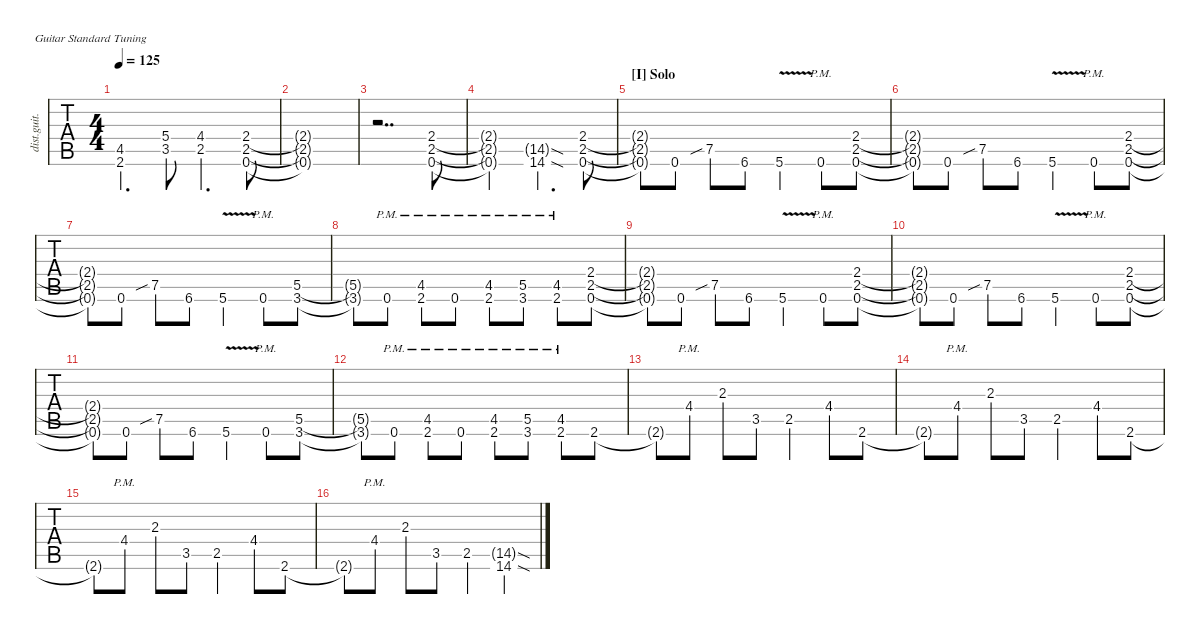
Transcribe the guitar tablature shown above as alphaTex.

\defaultSystemsLayout 4
\hideDynamics
\bracketExtendMode nobrackets
\otherSystemsTrackNameOrientation horizontal
\track ("Rhythm Guitar 2 (Kirk)" "dist.guit.") {defaultSystemsLayout 4 multiBarRest instrument distortionguitar}
\staff {tabs}
\tuning (E4 B3 G3 D3 A2 E2)
\ts (4 4)
\tempo 125
\clef g2
\ks c
(2.6{acc #} 4.5{acc #}).4{d dy mf} (3.5 5.4).8 (2.5 4.4{acc #}).4{d} (0.6 2.5 2.4).8 |
(0.6{t} 2.5{t} 2.4{t}).1 |
r.2{dd} (2.4 2.5 0.6).8 |
(0.6{t} 2.5{t} 2.4{t}).2 (14.5{sod g} 14.6{sod acc #}).4{d} (0.6 2.5 2.4).8 |
\section ("I" "Solo")
(2.5{t} 0.6{t} 2.4{t}).8 0.6.8 7.5{sib}.8 6.6{acc #}.8 5.6{v}.4 0.6{pm}.8 (0.6 2.5 2.4).8 |
(2.5{t} 0.6{t} 2.4{t}).8 0.6.8 7.5{sib}.8 6.6{acc #}.8 5.6{v}.4 0.6{pm}.8 (0.6 2.5 2.4).8 |
(2.5{t} 0.6{t} 2.4{t}).8 0.6.8 7.5{sib}.8 6.6{acc #}.8 5.6{v}.4 0.6{pm}.8 (3.6 5.5).8 |
(5.5{t} 3.6{t}).8 0.6{pm}.8 (2.6{pm acc #} 4.5{pm acc #}).8 0.6{pm}.8 (2.6{pm acc #} 4.5{pm acc #}).8 (3.6{pm} 5.5{pm}).8 (2.6{pm acc #} 4.5{pm acc #}).8 (0.6 2.5 2.4).8 |
(2.5{t} 0.6{t} 2.4{t}).8 0.6.8 7.5{sib}.8 6.6{acc #}.8 5.6{v}.4 0.6{pm}.8 (0.6 2.5 2.4).8 |
(2.5{t} 0.6{t} 2.4{t}).8 0.6.8 7.5{sib}.8 6.6{acc #}.8 5.6{v}.4 0.6{pm}.8 (0.6 2.5 2.4).8 |
(2.5{t} 0.6{t} 2.4{t}).8 0.6.8 7.5{sib}.8 6.6{acc #}.8 5.6{v}.4 0.6{pm}.8 (3.6 5.5).8 |
(5.5{t} 3.6{t}).8 0.6{pm}.8 (2.6{pm acc #} 4.5{pm acc #}).8 0.6{pm}.8 (2.6{pm acc #} 4.5{pm acc #}).8 (3.6{pm} 5.5{pm}).8 (2.6{pm acc #} 4.5{pm acc #}).8 2.6{acc #}.8 |
2.6{t acc #}.8 4.4{pm acc #}.8 2.3.8 3.5.8 2.5.4 4.4{acc #}.8 2.6{acc #}.8 |
2.6{t acc #}.8 4.4{pm acc #}.8 2.3.8 3.5.8 2.5.4 4.4{acc #}.8 2.6{acc #}.8 |
2.6{t acc #}.8 4.4{pm acc #}.8 2.3.8 3.5.8 2.5.4 4.4{acc #}.8 2.6{acc #}.8 |
2.6{t acc #}.8 4.4{pm acc #}.8 2.3.8 3.5.8 2.5.4 (14.6{sod acc #} 14.5{sod g}).4
